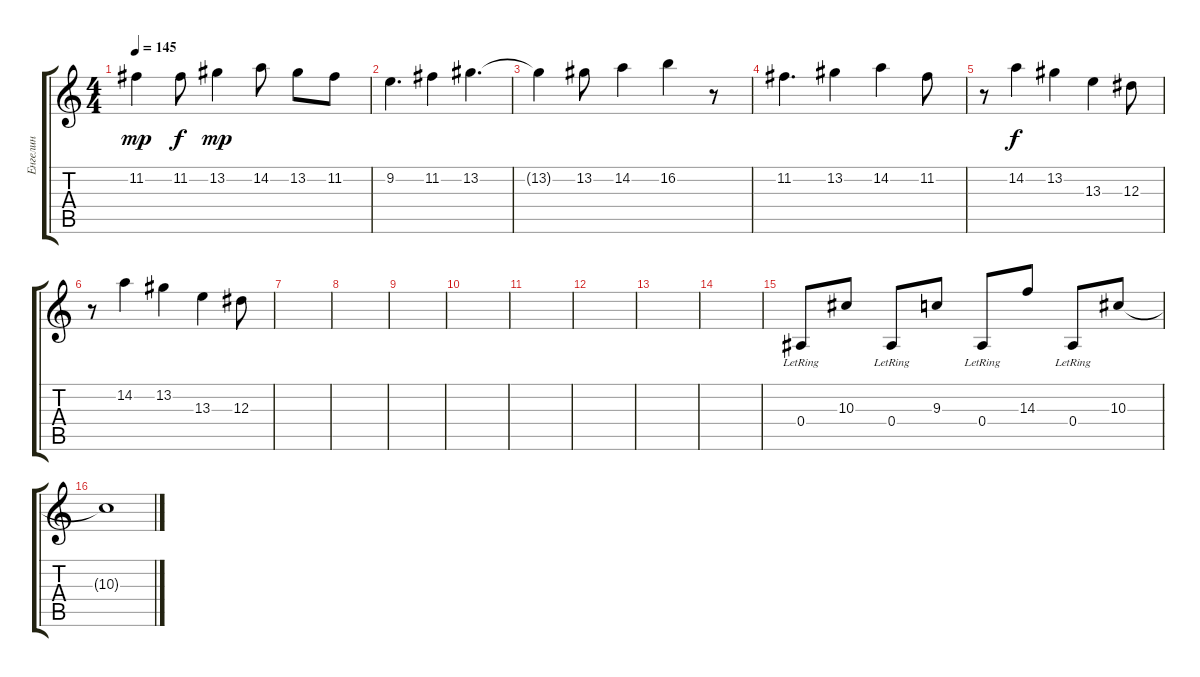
\track ("Енгелин" "Енгелин") {instrument acousticguitarsteel}
\staff {score tabs}
\tuning (C4 G3 Eb3 Bb2 F2 C2) {hide}
\ts (4 4)
\tempo 145
\clef g2
\ks c
11.2{t}.4{dy mp} 11.2.8{dy f} 13.2.4{dy mp} 14.2.8 13.2.8 11.2.8 |
9.2.4{d} 11.2.4 13.2.4{d} |
13.2{t}.4 13.2.8 14.2.4 16.2.4 r.8 |
11.2.4{d} 13.2.4 14.2.4 11.2.8 |
r.8 14.2.4{dy f} 13.2.4 13.3.4 12.3.8 |
r.8 14.2.4 13.2.4 13.3.4 12.3.8 |
|
|
|
|
|
|
|
|
0.4{lr}.8 10.3.8 0.4{lr}.8 9.3.8 0.4{lr}.8 14.3.8 0.4{lr}.8 10.3.8 |
10.3{t}.1
